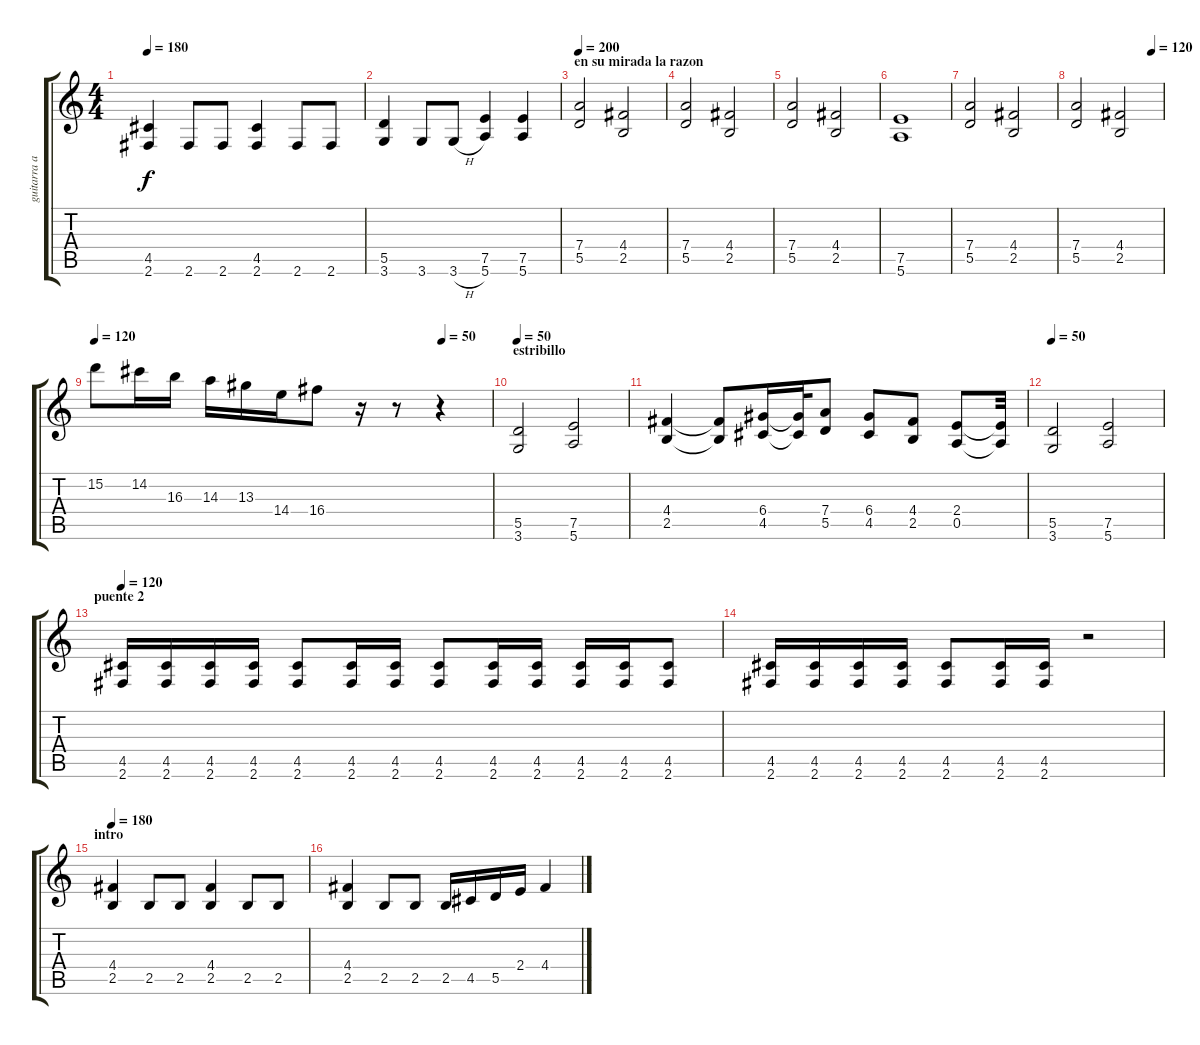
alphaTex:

\track ("guitarra acompañamientos" "guitarra a") {instrument distortionguitar}
\staff {score tabs}
\tuning (E4 B3 G3 D3 A2 E2) {hide}
\ts (4 4)
\tempo 180
\clef g2
\ks c
(4.5 2.6).4{dy f} 2.6.8 2.6.8 (4.5 2.6).4 2.6.8 2.6.8 |
(5.5 3.6).4 3.6.8 3.6{h}.8 (7.5 5.6).4 (7.5 5.6).4 |
\section ("" "en su mirada la razon")
\tempo 200
(7.4 5.5).2 (4.4 2.5).2 |
(7.4 5.5).2 (4.4 2.5).2 |
(7.4 5.5).2 (4.4 2.5).2 |
(7.5 5.6).1 |
(7.4 5.5).2 (4.4 2.5).2 |
\tempo (120 0.875)
(7.4 5.5).2 (4.4 2.5).2 |
\tempo 120
\tempo (50 0.875)
15.2.8 14.2.16 16.3.16 14.3.16 13.3.16 14.4.16 16.4.8 r.16 r.8 r.4 |
\section ("" "estribillo")
\tempo 50
(5.5 3.6).2 (7.5 5.6).2 |
(4.4 2.5).4 (4.4{t} 2.5{t}).8 (6.4 4.5).16 (6.4{t} 4.5{t}).32 (7.4 5.5).8 (6.4 4.5).8 (4.4 2.5).8 (2.4 0.5).8 (2.4{t} 0.5{t}).32 |
\tempo 50
(5.5 3.6).2 (7.5 5.6).2 |
\section ("" "puente 2")
\tempo 120
(4.5 2.6).16 (4.5 2.6).16 (4.5 2.6).16 (4.5 2.6).16 (4.5 2.6).8 (4.5 2.6).16 (4.5 2.6).16 (4.5 2.6).8 (4.5 2.6).16 (4.5 2.6).16 (4.5 2.6).16 (4.5 2.6).16 (4.5 2.6).8 |
(4.5 2.6).16 (4.5 2.6).16 (4.5 2.6).16 (4.5 2.6).16 (4.5 2.6).8 (4.5 2.6).16 (4.5 2.6).16 r.2 |
\section ("" "intro")
\tempo 180
(4.4 2.5).4 2.5.8 2.5.8 (4.4 2.5).4 2.5.8 2.5.8 |
(4.4 2.5).4 2.5.8 2.5.8 2.5.16 4.5.16 5.5.16 2.4.16 4.4.4
